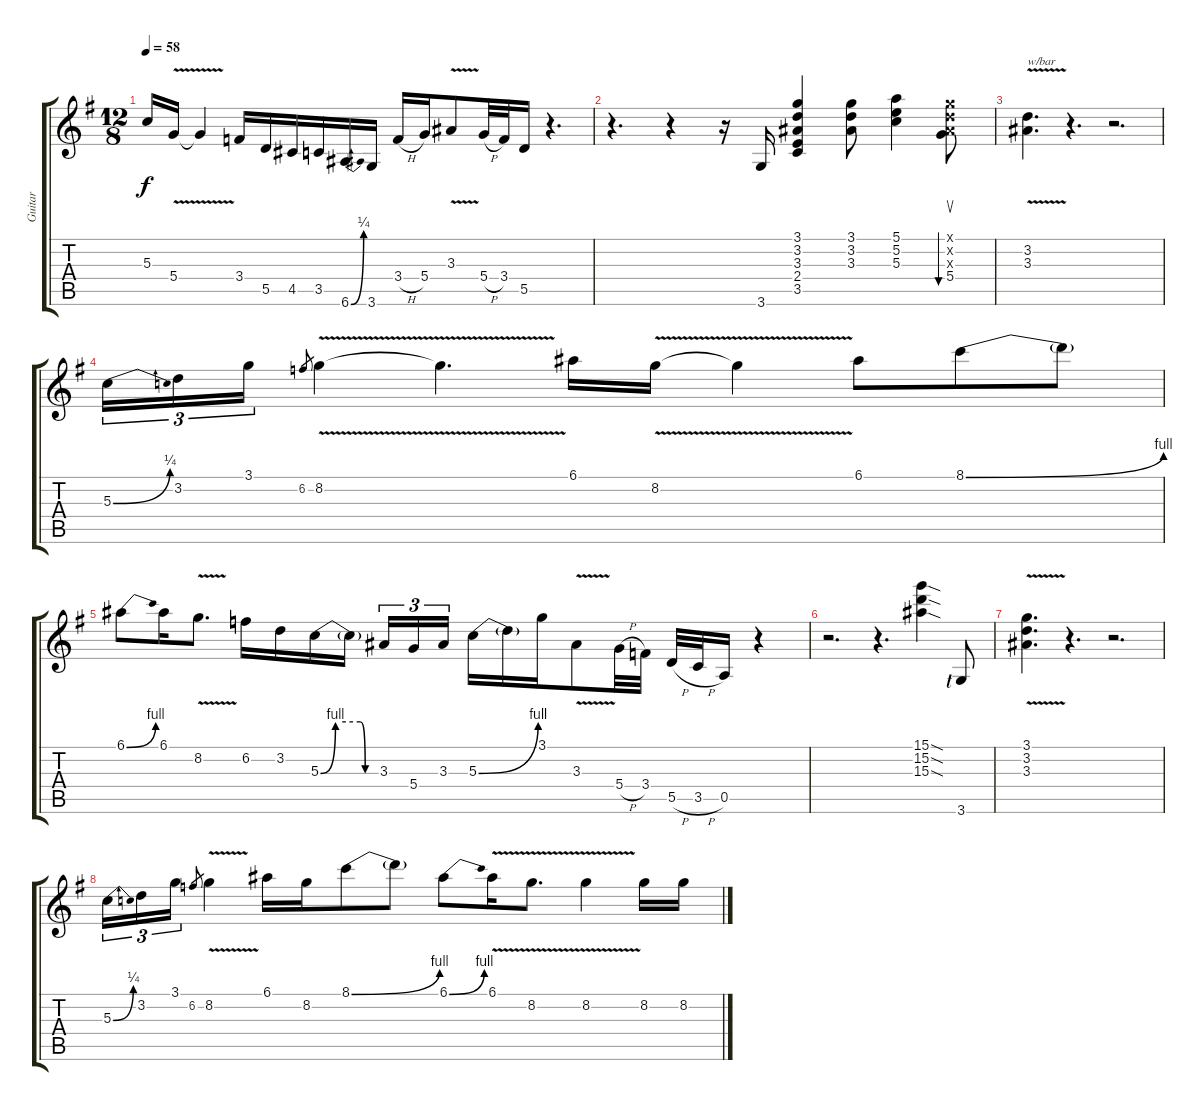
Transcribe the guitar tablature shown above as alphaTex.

\track ("Guitar" "Guitar") {instrument distortionguitar}
\staff {score tabs}
\tuning (E4 B3 G3 D3 A2 E2) {hide}
\ts (12 8)
\tempo 58
\clef g2
\ks g
5.3.16{dy f} 5.4{v}.16 5.4{t}.4 3.4.16 5.5.16 4.5.16 3.5.16 6.6{be (bend 0 0 60 1)}.16 3.6.16 3.4{h}.16 5.4.16 3.3{v}.8 5.4{h}.32 3.4.32 5.5.16 r.4{d} |
r.4{d} r.4 r.16 3.6.16 (3.1 3.2 3.3 2.4 3.5).4 (3.1 3.2 3.3).8 (5.1 5.2 5.3).4 (3.1{x} 3.2{x} 3.3{x} 5.4).8{su bu 60} |
(3.2 3.3{v}).4{d txt "w/bar"} r.4{d} r.2{d} |
5.3{be (bend 0 0 60 1)}.16{tu (3 2)} 3.2.16{tu (3 2)} 3.1.16{tu (3 2)} 6.2.8{gr} 8.2{v}.4 8.2{t}.4{d} 6.1.16 8.2{v}.16 8.2{t}.4 6.1.8 8.1{be (bend 0 0 60 4)}.8 8.1{t}.8 |
6.1{be (bend 0 0 60 4)}.8 6.1.16 8.2{v}.8{d} 6.2.16 3.2.16 5.3{be (custom 0 0 15 4 40 4 45 0 60 0)}.16 5.3{t}.16{beam splitsecondary} 3.3.16{tu (3 2)} 5.4.16{tu (3 2)} 3.3.16{tu (3 2)} 5.3{be (bend 0 0 60 4)}.16 5.3{t}.16 3.1.16 3.3{v}.8 5.4{h}.32 3.4.32 5.5{h}.32 3.5{h}.32 0.5.16 r.4 |
r.2{d} r.4{d} (15.1{sod} 15.2{sod} 15.3{sod}).4 3.6{lf 1}.8 |
(3.1{v} 3.2{v} 3.3{v}).4{d} r.4{d} r.2{d} |
5.3{be (bend 0 0 60 1)}.16{tu (3 2)} 3.2.16{tu (3 2)} 3.1.16{tu (3 2)} 6.2.8{gr} 8.2{v}.4 6.1.16 8.2.16 8.1{be (bend 0 0 60 4)}.8 8.1{t}.8 6.1{be (bend 0 0 60 4)}.8 6.1{v}.16 8.2{v}.8{d} 8.2{v}.4 8.2.16 8.2.16
